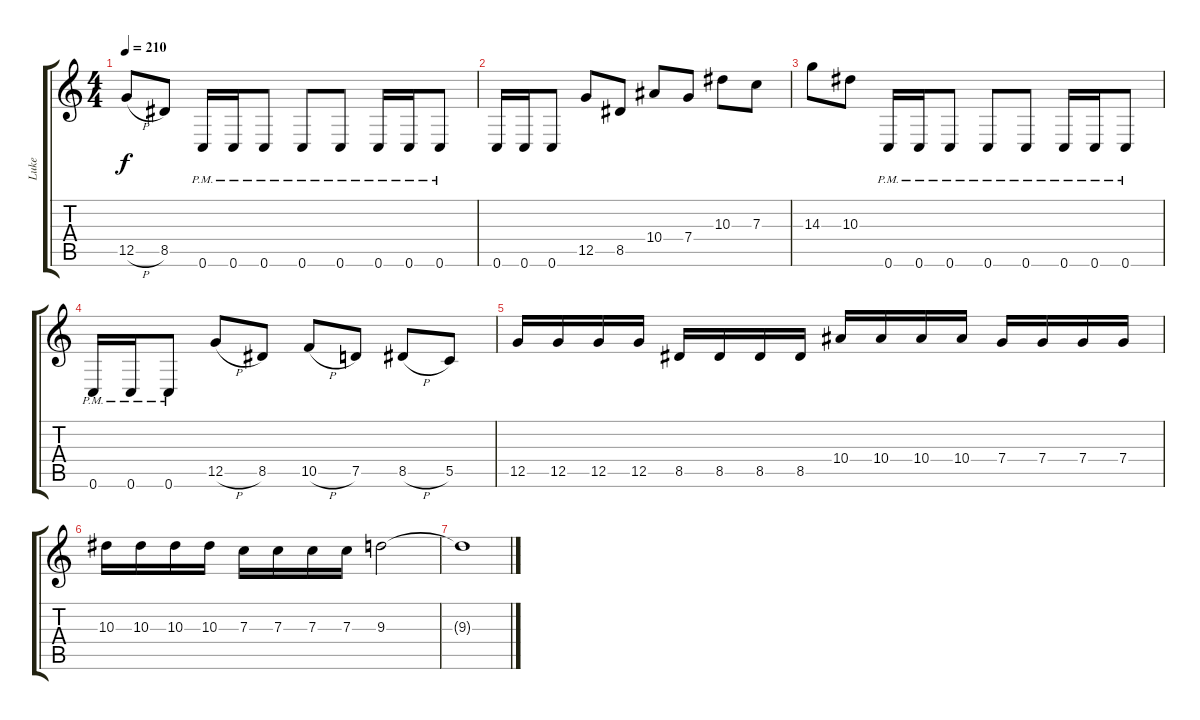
\track ("Luke" "Luke") {instrument overdrivenguitar}
\staff {score tabs}
\tuning (D4 A3 F3 C3 G2 C2) {hide}
\ts (4 4)
\tempo 210
\clef g2
\ks c
12.5{h}.8{dy f} 8.5.8 0.6{pm}.16 0.6{pm}.16 0.6{pm}.8 0.6{pm}.8 0.6{pm}.8 0.6{pm}.16 0.6{pm}.16 0.6{pm}.8 |
0.6.16 0.6.16 0.6.8 12.5.8 8.5.8 10.4.8 7.4.8 10.3.8 7.3.8 |
14.3.8 10.3.8 0.6{pm}.16 0.6{pm}.16 0.6{pm}.8 0.6{pm}.8 0.6{pm}.8 0.6{pm}.16 0.6{pm}.16 0.6{pm}.8 |
0.6{pm}.16 0.6{pm}.16 0.6{pm}.8 12.5{h}.8 8.5.8 10.5{h}.8 7.5.8 8.5{h}.8 5.5.8 |
12.5.16 12.5.16 12.5.16 12.5.16 8.5.16 8.5.16 8.5.16 8.5.16 10.4.16 10.4.16 10.4.16 10.4.16 7.4.16 7.4.16 7.4.16 7.4.16 |
10.3.16 10.3.16 10.3.16 10.3.16 7.3.16 7.3.16 7.3.16 7.3.16 9.3.2 |
9.3{t}.1
